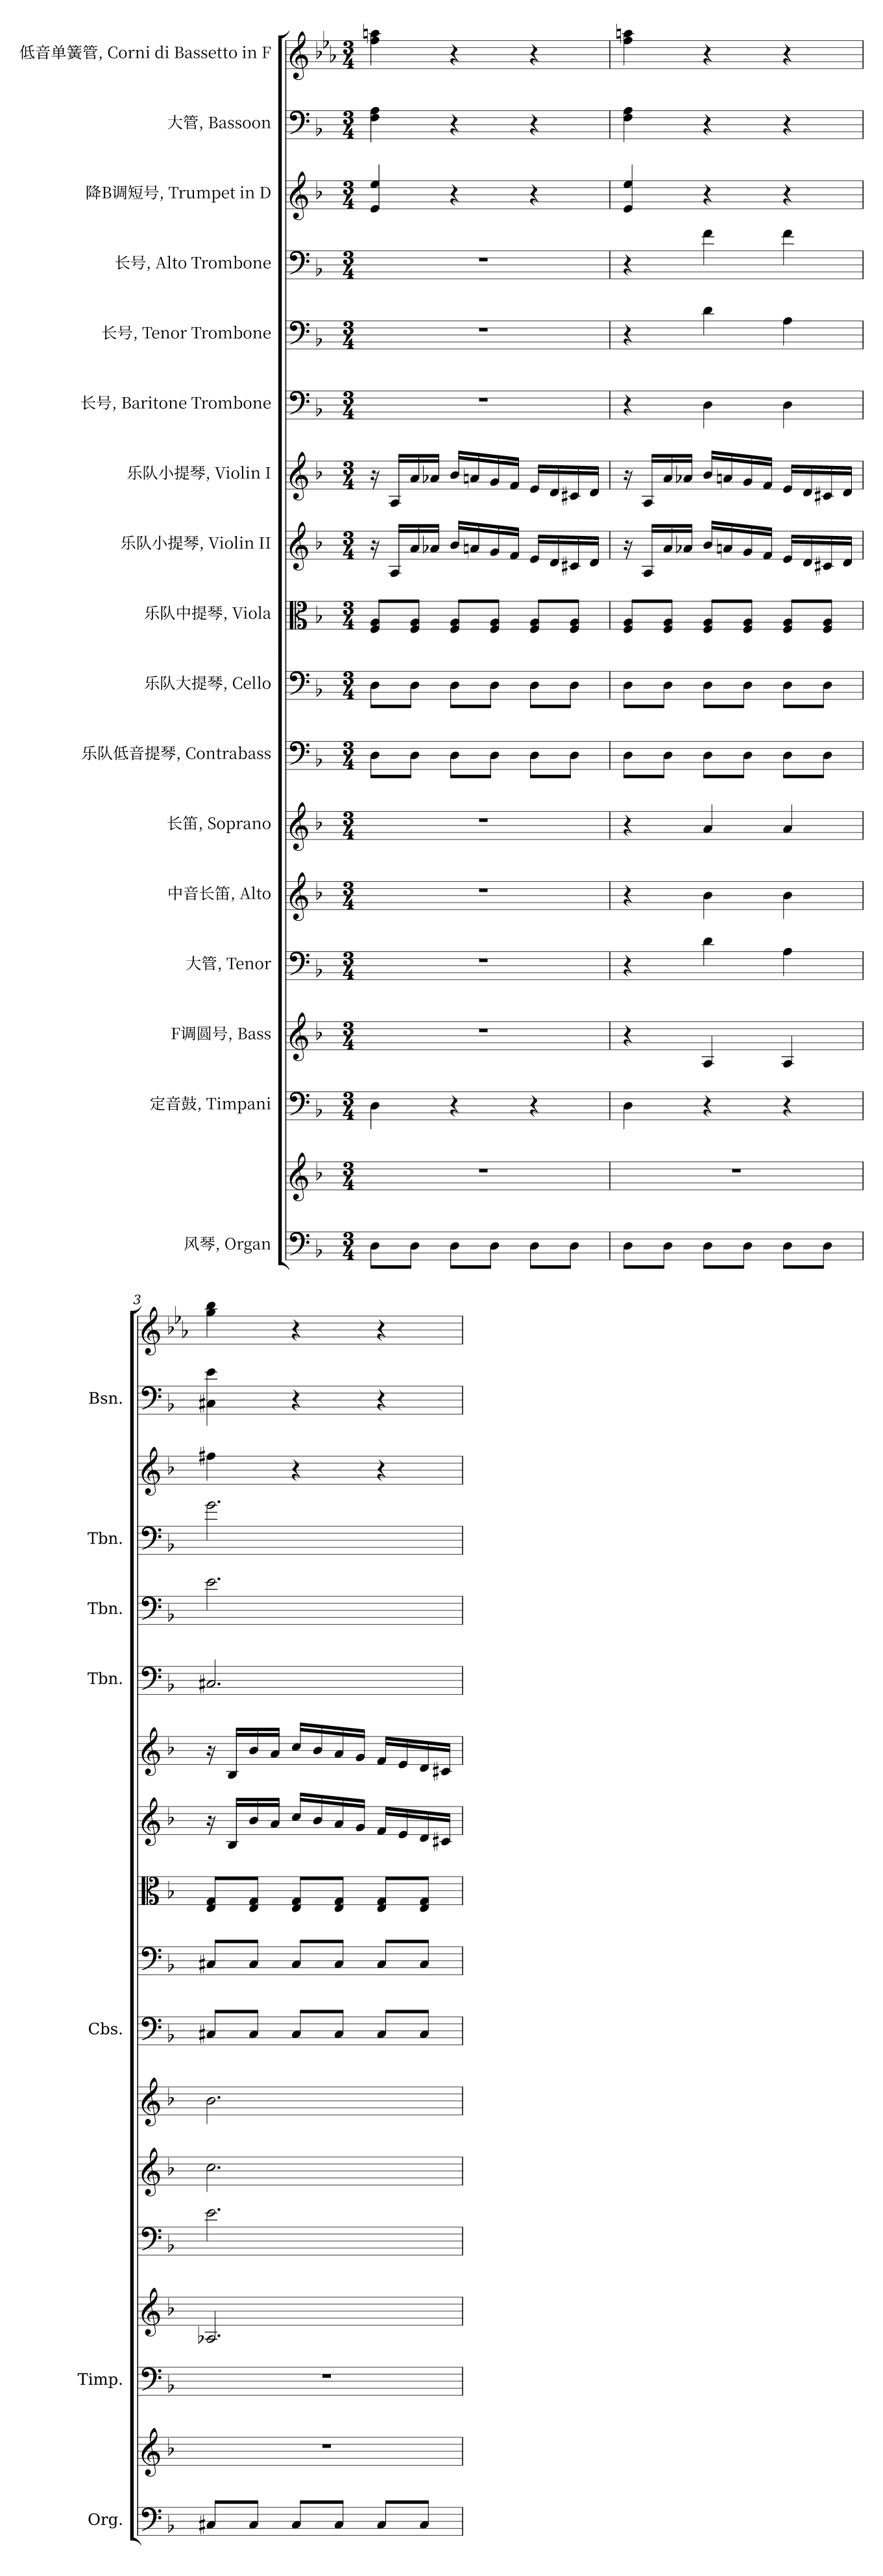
**kern	**kern	**kern	**kern	**kern	**kern	**kern	**kern	**kern	**kern	**kern	**kern	**kern	**kern	**kern	**kern	**kern	**kern
*part17	*part17	*part16	*part15	*part14	*part13	*part12	*part11	*part10	*part9	*part8	*part7	*part6	*part5	*part4	*part3	*part2	*part1
*staff18	*staff17	*staff16	*staff15	*staff14	*staff13	*staff12	*staff11	*staff10	*staff9	*staff8	*staff7	*staff6	*staff5	*staff4	*staff3	*staff2	*staff1
*I"风琴, Organ	*	*I"定音鼓, Timpani	*I"F调圆号, Bass	*I"大管, Tenor	*I"中音长笛, Alto	*I"长笛, Soprano	*I"乐队低音提琴, Contrabass	*I"乐队大提琴, Cello	*I"乐队中提琴, Viola	*I"乐队小提琴, Violin II	*I"乐队小提琴, Violin I	*I"长号, Baritone Trombone	*I"长号, Tenor Trombone	*I"长号, Alto Trombone	*I"降B调短号, Trumpet in D	*I"大管, Bassoon	*I"低音单簧管, Corni di Bassetto in F
*I'Org.	*	*I'Timp.	*	*	*	*	*I'Cbs.	*	*	*	*	*I'Tbn.	*I'Tbn.	*I'Tbn.	*	*I'Bsn.	*
*clefF4	*clefG2	*clefF4	*clefG2	*clefF4	*clefG2	*clefG2	*clefF4	*clefF4	*clefC3	*clefG2	*clefG2	*clefF4	*clefF4	*clefF4	*clefG2	*clefF4	*clefG2
*	*	*	*ITrd4c7	*	*ITrd3c5	*	*ITrd7c12	*	*	*	*	*	*	*	*ITrd1c2	*	*ITrd8c14
*k[b-]	*k[b-]	*k[b-]	*k[b-e-]	*k[b-]	*k[]	*k[b-]	*k[b-]	*k[b-]	*k[b-]	*k[b-]	*k[b-]	*k[b-]	*k[b-]	*k[b-]	*k[b-e-a-]	*k[b-]	*k[b-e-a-]
*M3/4	*M3/4	*M3/4	*M3/4	*M3/4	*M3/4	*M3/4	*M3/4	*M3/4	*M3/4	*M3/4	*M3/4	*M3/4	*M3/4	*M3/4	*M3/4	*M3/4	*M3/4
*MM65	*MM65	*MM65	*MM65	*MM65	*MM65	*MM65	*MM65	*MM65	*MM65	*MM65	*MM65	*MM65	*MM65	*MM65	*MM65	*MM65	*MM65
=1	=1	=1	=1	=1	=1	=1	=1	=1	=1	=1	=1	=1	=1	=1	=1	=1	=1
8D\L	2.r	4D\	2.r	2.r	2.r	2.r	8DD\L	8D\L	8F/ 8A/L	16r	16r	2.r	2.r	2.r	4d/ 4dd/	4F\ 4A\	4f\ 4an\
.	.	.	.	.	.	.	.	.	.	16A/LL	16A/LL	.	.	.	.	.	.
8D\J	.	.	.	.	.	.	8DD\J	8D\J	8F/ 8A/J	16a/	16a/	.	.	.	.	.	.
.	.	.	.	.	.	.	.	.	.	16a-X/JJ	16a-X/JJ	.	.	.	.	.	.
8D\L	.	4r	.	.	.	.	8DD\L	8D\L	8F/ 8A/L	16b-/LL	16b-/LL	.	.	.	4r	4r	4r
.	.	.	.	.	.	.	.	.	.	16an/	16an/	.	.	.	.	.	.
8D\J	.	.	.	.	.	.	8DD\J	8D\J	8F/ 8A/J	16g/	16g/	.	.	.	.	.	.
.	.	.	.	.	.	.	.	.	.	16f/JJ	16f/JJ	.	.	.	.	.	.
8D\L	.	4r	.	.	.	.	8DD\L	8D\L	8F/ 8A/L	16e/LL	16e/LL	.	.	.	4r	4r	4r
.	.	.	.	.	.	.	.	.	.	16d/	16d/	.	.	.	.	.	.
8D\J	.	.	.	.	.	.	8DD\J	8D\J	8F/ 8A/J	16c#X/	16c#X/	.	.	.	.	.	.
.	.	.	.	.	.	.	.	.	.	16d/JJ	16d/JJ	.	.	.	.	.	.
=2	=2	=2	=2	=2	=2	=2	=2	=2	=2	=2	=2	=2	=2	=2	=2	=2	=2
8D\L	2.r	4D\	4r	4r	4r	4r	8DD\L	8D\L	8F/ 8A/L	16r	16r	4r	4r	4r	4d/ 4dd/	4F\ 4A\	4f\ 4an\
.	.	.	.	.	.	.	.	.	.	16A/LL	16A/LL	.	.	.	.	.	.
8D\J	.	.	.	.	.	.	8DD\J	8D\J	8F/ 8A/J	16a/	16a/	.	.	.	.	.	.
.	.	.	.	.	.	.	.	.	.	16a-X/JJ	16a-X/JJ	.	.	.	.	.	.
8D\L	.	4r	4D/	4d\	4f\	4a/	8DD\L	8D\L	8F/ 8A/L	16b-/LL	16b-/LL	4D\	4d\	4f\	4r	4r	4r
.	.	.	.	.	.	.	.	.	.	16an/	16an/	.	.	.	.	.	.
8D\J	.	.	.	.	.	.	8DD\J	8D\J	8F/ 8A/J	16g/	16g/	.	.	.	.	.	.
.	.	.	.	.	.	.	.	.	.	16f/JJ	16f/JJ	.	.	.	.	.	.
8D\L	.	4r	4D/	4A\	4f\	4a/	8DD\L	8D\L	8F/ 8A/L	16e/LL	16e/LL	4D\	4A\	4f\	4r	4r	4r
.	.	.	.	.	.	.	.	.	.	16d/	16d/	.	.	.	.	.	.
8D\J	.	.	.	.	.	.	8DD\J	8D\J	8F/ 8A/J	16c#X/	16c#X/	.	.	.	.	.	.
.	.	.	.	.	.	.	.	.	.	16d/JJ	16d/JJ	.	.	.	.	.	.
!!LO:PB:g=z
=3	=3	=3	=3	=3	=3	=3	=3	=3	=3	=3	=3	=3	=3	=3	=3	=3	=3
8C#X/L	2.r	2.r	2.D-X/	2.e\	2.g\	2.b-\	8CC#X/L	8C#X/L	8E/ 8G/L	16r	16r	2.C#X/	2.e\	2.g\	4een\	4C#X\ 4e\	4g\ 4b-\
.	.	.	.	.	.	.	.	.	.	16B-/LL	16B-/LL	.	.	.	.	.	.
8C#/J	.	.	.	.	.	.	8CC#/J	8C#/J	8E/ 8G/J	16b-/	16b-/	.	.	.	.	.	.
.	.	.	.	.	.	.	.	.	.	16a/JJ	16a/JJ	.	.	.	.	.	.
8C#/L	.	.	.	.	.	.	8CC#/L	8C#/L	8E/ 8G/L	16cc/LL	16cc/LL	.	.	.	4r	4r	4r
.	.	.	.	.	.	.	.	.	.	16b-/	16b-/	.	.	.	.	.	.
8C#/J	.	.	.	.	.	.	8CC#/J	8C#/J	8E/ 8G/J	16a/	16a/	.	.	.	.	.	.
.	.	.	.	.	.	.	.	.	.	16g/JJ	16g/JJ	.	.	.	.	.	.
8C#/L	.	.	.	.	.	.	8CC#/L	8C#/L	8E/ 8G/L	16f/LL	16f/LL	.	.	.	4r	4r	4r
.	.	.	.	.	.	.	.	.	.	16e/	16e/	.	.	.	.	.	.
8C#/J	.	.	.	.	.	.	8CC#/J	8C#/J	8E/ 8G/J	16d/	16d/	.	.	.	.	.	.
.	.	.	.	.	.	.	.	.	.	16c#X/JJ	16c#X/JJ	.	.	.	.	.	.
=	=	=	=	=	=	=	=	=	=	=	=	=	=	=	=	=	=
*-	*-	*-	*-	*-	*-	*-	*-	*-	*-	*-	*-	*-	*-	*-	*-	*-	*-
